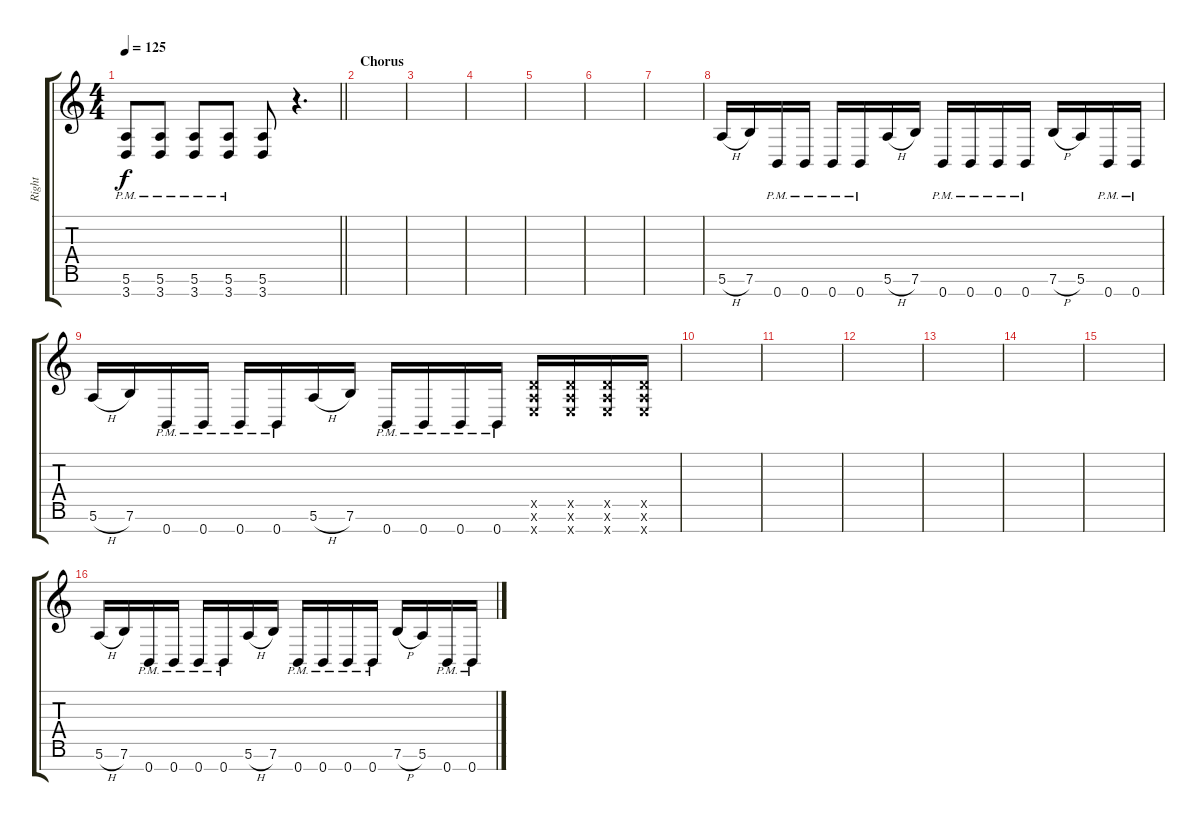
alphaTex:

\track ("Right" "Right") {instrument distortionguitar}
\staff {score tabs}
\tuning (E4 B3 G3 D3 A2 E2 B1) {hide}
\ts (4 4)
\tempo 125
\clef g2
\barLineRight lightlight
\ks c
(5.6{pm} 3.7{pm}).8{dy f} (5.6{pm} 3.7{pm}).8 (5.6{pm} 3.7{pm}).8 (5.6{pm} 3.7{pm}).8 (5.6 3.7).8 r.4{d} |
\section ("" "Chorus")
|
|
|
|
|
|
5.6{h}.16 7.6.16 0.7{pm}.16 0.7{pm}.16 0.7{pm}.16 0.7{pm}.16 5.6{h}.16 7.6.16 0.7{pm}.16 0.7{pm}.16 0.7{pm}.16 0.7{pm}.16 7.6{h}.16 5.6.16 0.7{pm}.16 0.7{pm}.16 |
5.6{h}.16 7.6.16 0.7{pm}.16 0.7{pm}.16 0.7{pm}.16 0.7{pm}.16 5.6{h}.16 7.6.16 0.7{pm}.16 0.7{pm}.16 0.7{pm}.16 0.7{pm}.16 (5.5{x} 5.6{x} 5.7{x}).16 (5.5{x} 5.6{x} 5.7{x}).16 (5.5{x} 5.6{x} 5.7{x}).16 (5.5{x} 5.6{x} 5.7{x}).16 |
|
|
|
|
|
|
5.6{h}.16 7.6.16 0.7{pm}.16 0.7{pm}.16 0.7{pm}.16 0.7{pm}.16 5.6{h}.16 7.6.16 0.7{pm}.16 0.7{pm}.16 0.7{pm}.16 0.7{pm}.16 7.6{h}.16 5.6.16 0.7{pm}.16 0.7{pm}.16
